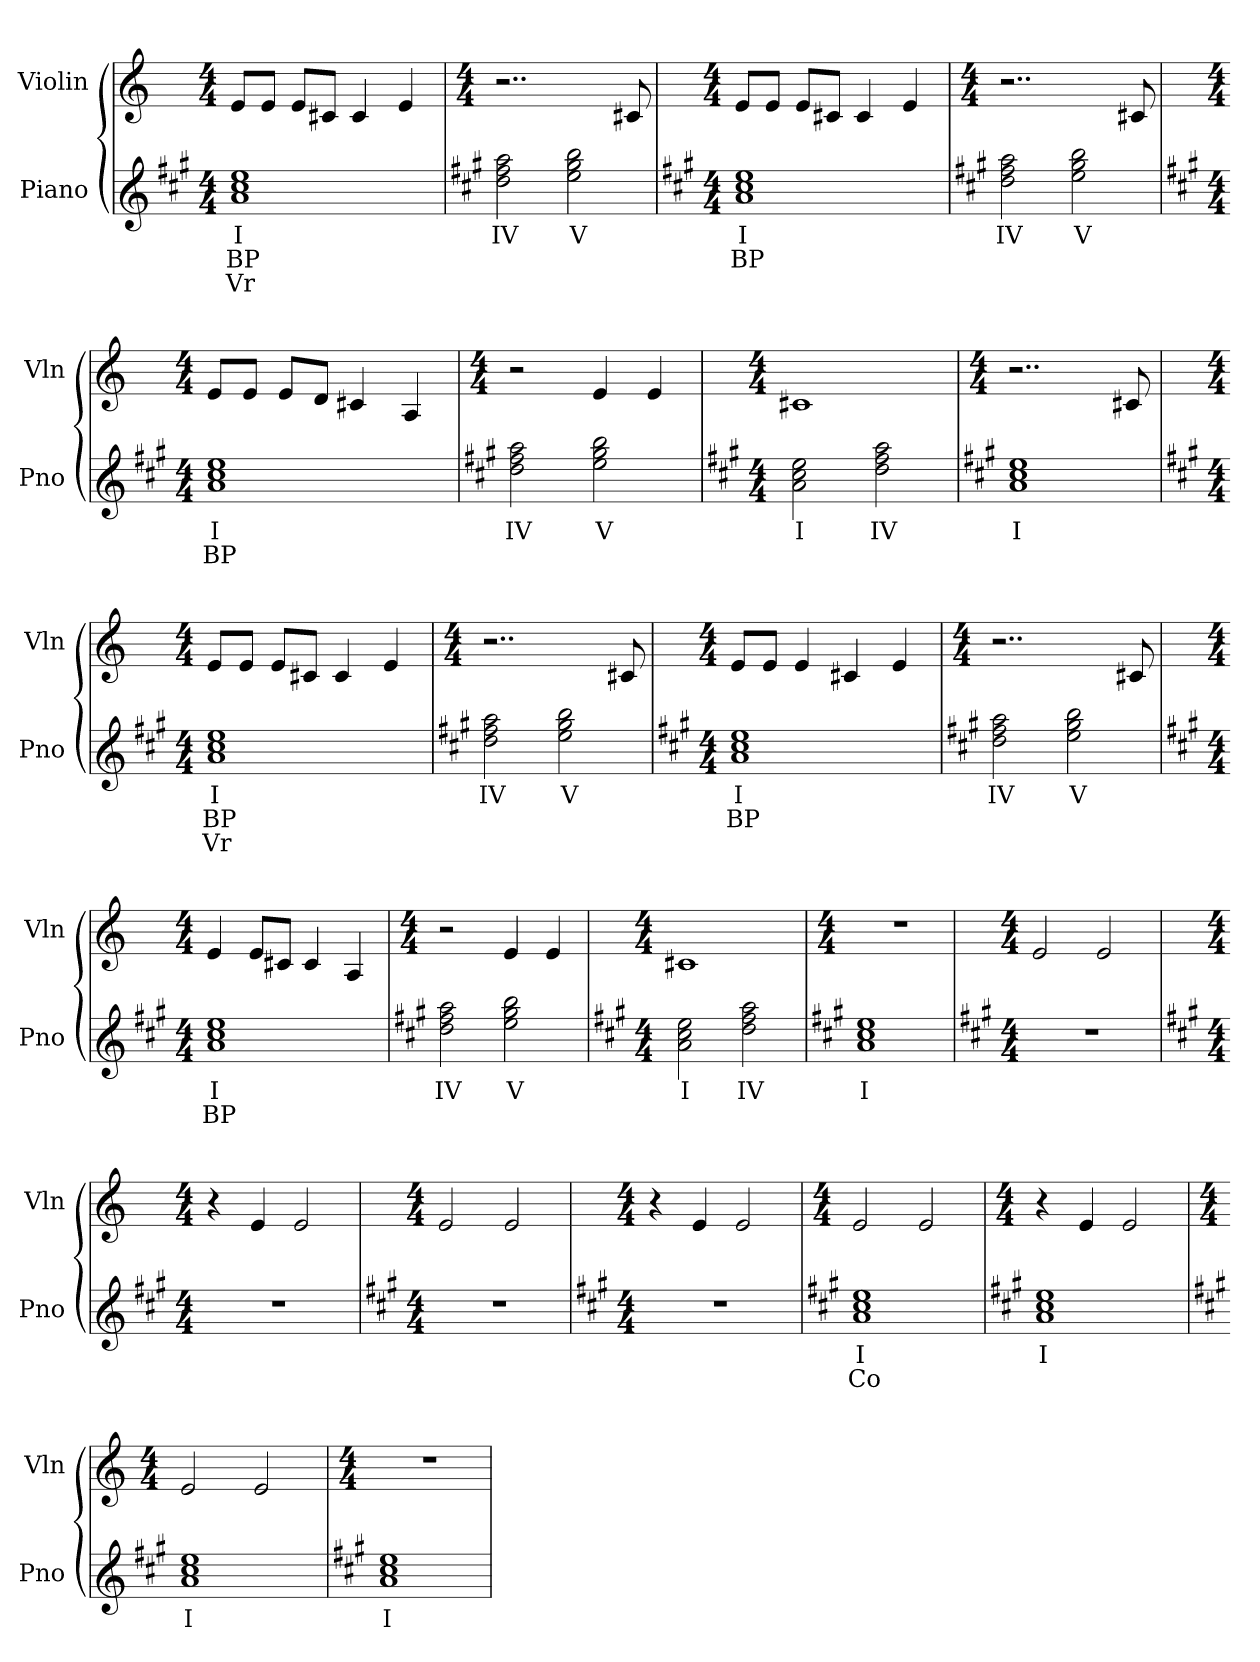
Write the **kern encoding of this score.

**kern	**text	**text	**text	**kern
*part2	*part2	*part2	*part2	*part1
*staff2	*staff2	*staff2	*staff2	*staff1
*I"Piano	*	*	*	*I"Violin
*I'Pno	*	*	*	*I'Vln
*k[f#c#g#]	*	*	*	*
*A:	*	*	*	*
*M4/4	*	*	*	*M4/4
=	=	=	=	=
1a 1cc# 1ee	I	BP	Vr	8eL
.	.	.	.	8eJ
.	.	.	.	8eL
.	.	.	.	8c#XJ
.	.	.	.	4c#
.	.	.	.	4e
=	=	=	=	=
*k[f#c#g#]	*	*	*	*
*A:	*	*	*	*
*	*	*	*	*M4/4
2dd 2ff# 2aa	IV	.	.	2..r
2ee 2gg# 2bb	V	.	.	.
.	.	.	.	8c#X
=	=	=	=	=
*k[f#c#g#]	*	*	*	*
*A:	*	*	*	*
*M4/4	*	*	*	*M4/4
1a 1cc# 1ee	I	BP	.	8eL
.	.	.	.	8eJ
.	.	.	.	8eL
.	.	.	.	8c#XJ
.	.	.	.	4c#
.	.	.	.	4e
=	=	=	=	=
*k[f#c#g#]	*	*	*	*
*A:	*	*	*	*
*	*	*	*	*M4/4
2dd 2ff# 2aa	IV	.	.	2..r
2ee 2gg# 2bb	V	.	.	.
.	.	.	.	8c#X
=	=	=	=	=
*k[f#c#g#]	*	*	*	*
*A:	*	*	*	*
*M4/4	*	*	*	*M4/4
1a 1cc# 1ee	I	BP	.	8eL
.	.	.	.	8eJ
.	.	.	.	8eL
.	.	.	.	8dJ
.	.	.	.	4c#X
.	.	.	.	4A
=	=	=	=	=
*k[f#c#g#]	*	*	*	*
*A:	*	*	*	*
*	*	*	*	*M4/4
2dd 2ff# 2aa	IV	.	.	2r
2ee 2gg# 2bb	V	.	.	4e
.	.	.	.	4e
=	=	=	=	=
*k[f#c#g#]	*	*	*	*
*A:	*	*	*	*
*M4/4	*	*	*	*M4/4
2a 2cc# 2ee	I	.	.	1c#X
2dd 2ff# 2aa	IV	.	.	.
=	=	=	=	=
*k[f#c#g#]	*	*	*	*
*A:	*	*	*	*
*	*	*	*	*M4/4
1a 1cc# 1ee	I	.	.	2..r
.	.	.	.	8c#X
=	=	=	=	=
*k[f#c#g#]	*	*	*	*
*A:	*	*	*	*
*M4/4	*	*	*	*M4/4
1a 1cc# 1ee	I	BP	Vr	8eL
.	.	.	.	8eJ
.	.	.	.	8eL
.	.	.	.	8c#XJ
.	.	.	.	4c#
.	.	.	.	4e
=	=	=	=	=
*k[f#c#g#]	*	*	*	*
*A:	*	*	*	*
*	*	*	*	*M4/4
2dd 2ff# 2aa	IV	.	.	2..r
2ee 2gg# 2bb	V	.	.	.
.	.	.	.	8c#X
=	=	=	=	=
*k[f#c#g#]	*	*	*	*
*A:	*	*	*	*
*M4/4	*	*	*	*M4/4
1a 1cc# 1ee	I	BP	.	8eL
.	.	.	.	8eJ
.	.	.	.	4e
.	.	.	.	4c#X
.	.	.	.	4e
=	=	=	=	=
*k[f#c#g#]	*	*	*	*
*A:	*	*	*	*
*	*	*	*	*M4/4
2dd 2ff# 2aa	IV	.	.	2..r
2ee 2gg# 2bb	V	.	.	.
.	.	.	.	8c#X
=	=	=	=	=
*k[f#c#g#]	*	*	*	*
*A:	*	*	*	*
*M4/4	*	*	*	*M4/4
1a 1cc# 1ee	I	BP	.	4e
.	.	.	.	8eL
.	.	.	.	8c#XJ
.	.	.	.	4c#
.	.	.	.	4A
=	=	=	=	=
*k[f#c#g#]	*	*	*	*
*A:	*	*	*	*
*	*	*	*	*M4/4
2dd 2ff# 2aa	IV	.	.	2r
2ee 2gg# 2bb	V	.	.	4e
.	.	.	.	4e
=	=	=	=	=
*k[f#c#g#]	*	*	*	*
*A:	*	*	*	*
*M4/4	*	*	*	*M4/4
2a 2cc# 2ee	I	.	.	1c#X
2dd 2ff# 2aa	IV	.	.	.
=	=	=	=	=
*k[f#c#g#]	*	*	*	*
*A:	*	*	*	*
*	*	*	*	*M4/4
1a 1cc# 1ee	I	.	.	1r
=	=	=	=	=
*k[f#c#g#]	*	*	*	*
*A:	*	*	*	*
*M4/4	*	*	*	*M4/4
1r	.	.	.	2e
.	.	.	.	2e
=	=	=	=	=
*k[f#c#g#]	*	*	*	*
*A:	*	*	*	*
*M4/4	*	*	*	*M4/4
1r	.	.	.	4r
.	.	.	.	4e
.	.	.	.	2e
=	=	=	=	=
*k[f#c#g#]	*	*	*	*
*A:	*	*	*	*
*M4/4	*	*	*	*M4/4
1r	.	.	.	2e
.	.	.	.	2e
=	=	=	=	=
*k[f#c#g#]	*	*	*	*
*A:	*	*	*	*
*M4/4	*	*	*	*M4/4
1r	.	.	.	4r
.	.	.	.	4e
.	.	.	.	2e
=	=	=	=	=
*k[f#c#g#]	*	*	*	*
*A:	*	*	*	*
*	*	*	*	*M4/4
1a 1cc# 1ee	I	Co	.	2e
.	.	.	.	2e
=	=	=	=	=
*k[f#c#g#]	*	*	*	*
*A:	*	*	*	*
*	*	*	*	*M4/4
1a 1cc# 1ee	I	.	.	4r
.	.	.	.	4e
.	.	.	.	2e
=	=	=	=	=
*k[f#c#g#]	*	*	*	*
*A:	*	*	*	*
*	*	*	*	*M4/4
1a 1cc# 1ee	I	.	.	2e
.	.	.	.	2e
=	=	=	=	=
*k[f#c#g#]	*	*	*	*
*A:	*	*	*	*
*	*	*	*	*M4/4
1a 1cc# 1ee	I	.	.	1r
=	=	=	=	=
*-	*-	*-	*-	*-
